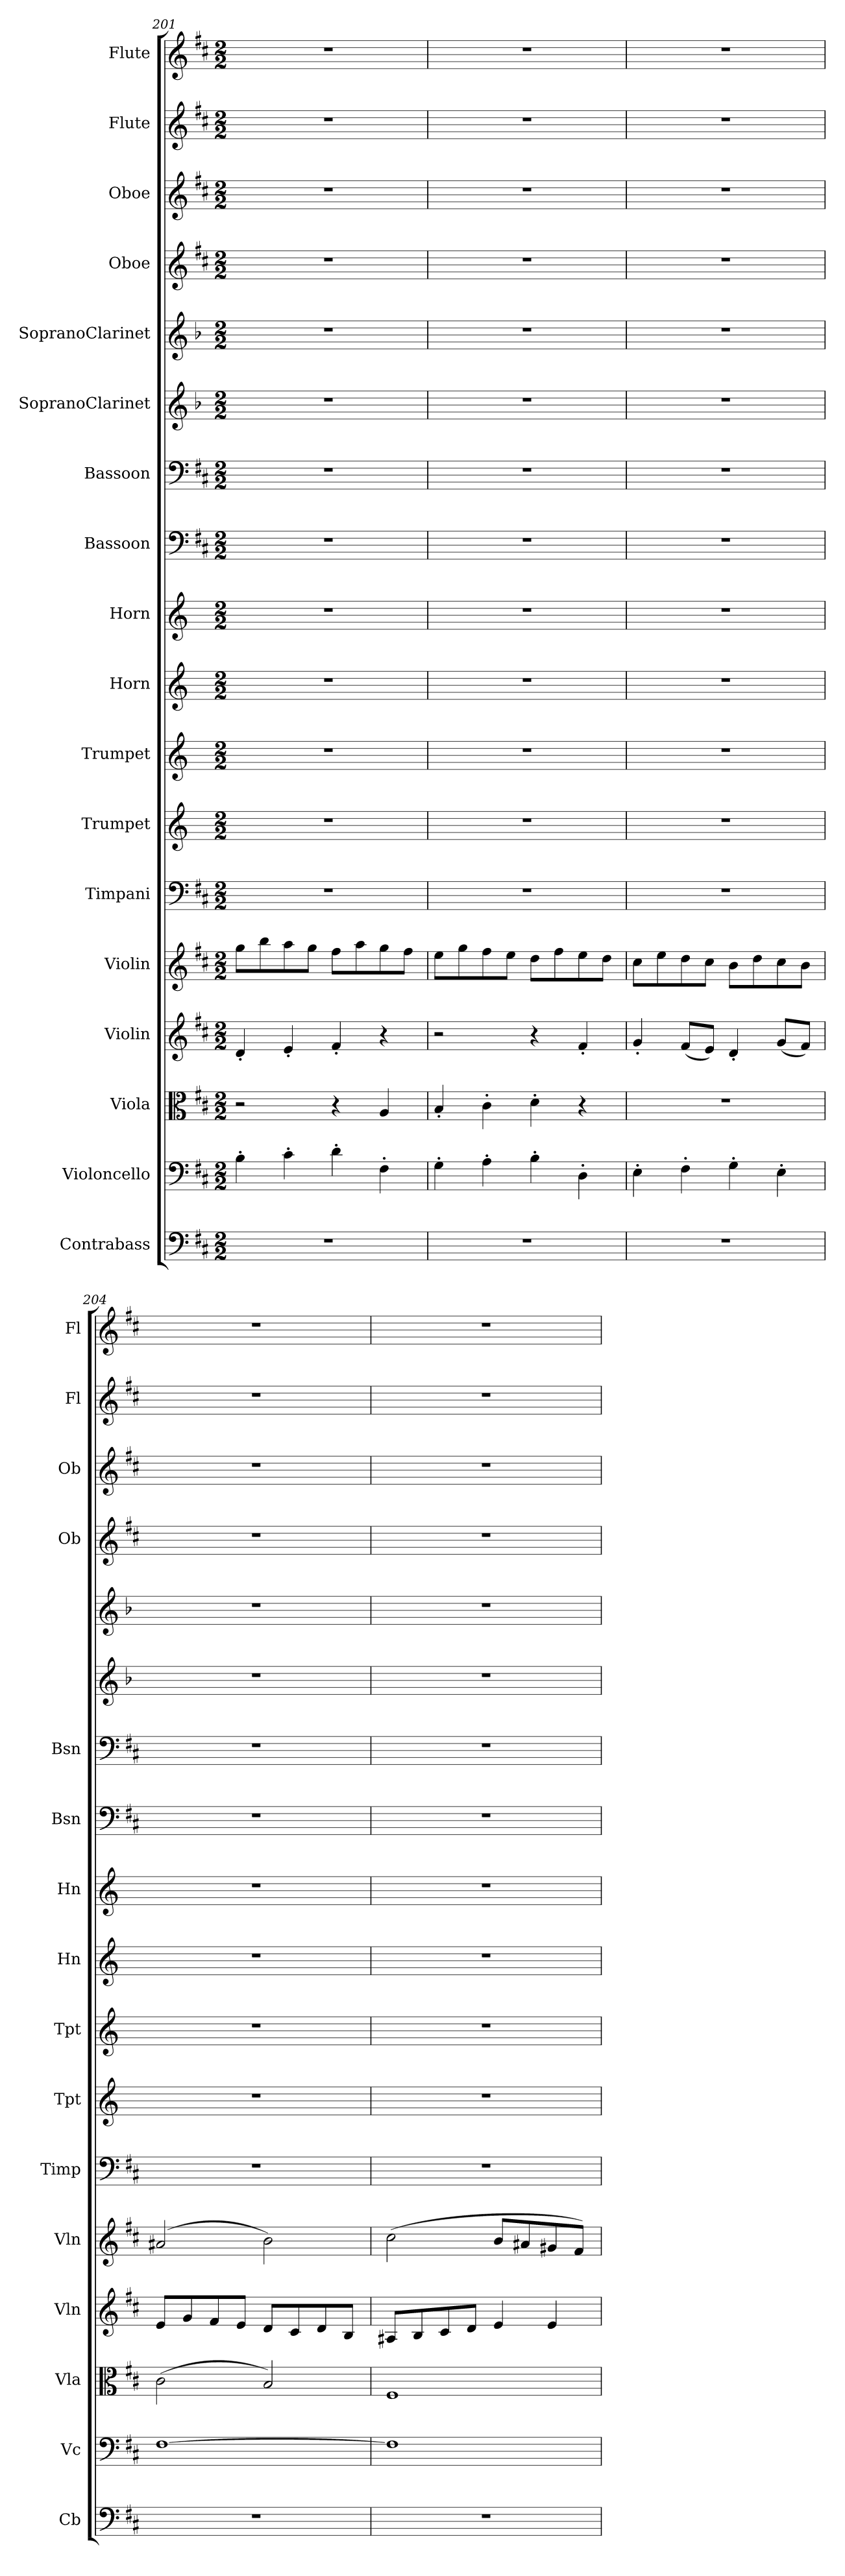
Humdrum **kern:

**kern	**kern	**kern	**kern	**kern	**kern	**kern	**kern	**kern	**kern	**kern	**kern	**kern	**kern	**kern	**kern	**kern	**kern
*part18	*part17	*part16	*part15	*part14	*part13	*part12	*part11	*part10	*part9	*part8	*part7	*part6	*part5	*part4	*part3	*part2	*part1
*staff18	*staff17	*staff16	*staff15	*staff14	*staff13	*staff12	*staff11	*staff10	*staff9	*staff8	*staff7	*staff6	*staff5	*staff4	*staff3	*staff2	*staff1
*I"Contrabass	*I"Violoncello	*I"Viola	*I"Violin	*I"Violin	*I"Timpani	*I"Trumpet	*I"Trumpet	*I"Horn	*I"Horn	*I"Bassoon	*I"Bassoon	*I"SopranoClarinet	*I"SopranoClarinet	*I"Oboe	*I"Oboe	*I"Flute	*I"Flute
*I'Cb	*I'Vc	*I'Vla	*I'Vln	*I'Vln	*I'Timp	*I'Tpt	*I'Tpt	*I'Hn	*I'Hn	*I'Bsn	*I'Bsn	*	*	*I'Ob	*I'Ob	*I'Fl	*I'Fl
*clefF4	*clefF4	*clefC3	*clefG2	*clefG2	*clefF4	*clefG2	*clefG2	*clefG2	*clefG2	*clefF4	*clefF4	*clefG2	*clefG2	*clefG2	*clefG2	*clefG2	*clefG2
*k[f#c#]	*k[f#c#]	*k[f#c#]	*k[f#c#]	*k[f#c#]	*k[f#c#]	*k[]	*k[]	*k[]	*k[]	*k[f#c#]	*k[f#c#]	*k[b-]	*k[b-]	*k[f#c#]	*k[f#c#]	*k[f#c#]	*k[f#c#]
*M2/2	*M2/2	*M2/2	*M2/2	*M2/2	*M2/2	*M2/2	*M2/2	*M2/2	*M2/2	*M2/2	*M2/2	*M2/2	*M2/2	*M2/2	*M2/2	*M2/2	*M2/2
=201	=201	=201	=201	=201	=201	=201	=201	=201	=201	=201	=201	=201	=201	=201	=201	=201	=201
1r	4B'\	2r	4d'/	8gg\L	1r	1r	1r	1r	1r	1r	1r	1r	1r	1r	1r	1r	1r
.	.	.	.	8bb\	.	.	.	.	.	.	.	.	.	.	.	.	.
.	4c#'\	.	4e'/	8aa\	.	.	.	.	.	.	.	.	.	.	.	.	.
.	.	.	.	8gg\J	.	.	.	.	.	.	.	.	.	.	.	.	.
.	4d'\	4r	4f#'/	8ff#\L	.	.	.	.	.	.	.	.	.	.	.	.	.
.	.	.	.	8aa\	.	.	.	.	.	.	.	.	.	.	.	.	.
.	4F#'\	4A/	4r	8gg\	.	.	.	.	.	.	.	.	.	.	.	.	.
.	.	.	.	8ff#\J	.	.	.	.	.	.	.	.	.	.	.	.	.
=202	=202	=202	=202	=202	=202	=202	=202	=202	=202	=202	=202	=202	=202	=202	=202	=202	=202
1r	4G'\	4B'/	2r	8ee\L	1r	1r	1r	1r	1r	1r	1r	1r	1r	1r	1r	1r	1r
.	.	.	.	8gg\	.	.	.	.	.	.	.	.	.	.	.	.	.
.	4A'\	4c#'\	.	8ff#\	.	.	.	.	.	.	.	.	.	.	.	.	.
.	.	.	.	8ee\J	.	.	.	.	.	.	.	.	.	.	.	.	.
.	4B'\	4d'\	4r	8dd\L	.	.	.	.	.	.	.	.	.	.	.	.	.
.	.	.	.	8ff#\	.	.	.	.	.	.	.	.	.	.	.	.	.
.	4D'\	4r	4f#'/	8ee\	.	.	.	.	.	.	.	.	.	.	.	.	.
.	.	.	.	8dd\J	.	.	.	.	.	.	.	.	.	.	.	.	.
=203	=203	=203	=203	=203	=203	=203	=203	=203	=203	=203	=203	=203	=203	=203	=203	=203	=203
1r	4E'\	1r	4g'/	8cc#\L	1r	1r	1r	1r	1r	1r	1r	1r	1r	1r	1r	1r	1r
.	.	.	.	8ee\	.	.	.	.	.	.	.	.	.	.	.	.	.
.	4F#'\	.	(8f#/L	8dd\	.	.	.	.	.	.	.	.	.	.	.	.	.
.	.	.	8e/J)	8cc#\J	.	.	.	.	.	.	.	.	.	.	.	.	.
.	4G'\	.	4d'/	8b\L	.	.	.	.	.	.	.	.	.	.	.	.	.
.	.	.	.	8dd\	.	.	.	.	.	.	.	.	.	.	.	.	.
.	4E'\	.	(8g/L	8cc#\	.	.	.	.	.	.	.	.	.	.	.	.	.
.	.	.	8f#/J)	8b\J	.	.	.	.	.	.	.	.	.	.	.	.	.
=204	=204	=204	=204	=204	=204	=204	=204	=204	=204	=204	=204	=204	=204	=204	=204	=204	=204
1r	[1F#\	(2c#\	8e/L	(2a#X/	1r	1r	1r	1r	1r	1r	1r	1r	1r	1r	1r	1r	1r
.	.	.	8g/	.	.	.	.	.	.	.	.	.	.	.	.	.	.
.	.	.	8f#/	.	.	.	.	.	.	.	.	.	.	.	.	.	.
.	.	.	8e/J	.	.	.	.	.	.	.	.	.	.	.	.	.	.
.	.	2B/)	8d/L	2b\)	.	.	.	.	.	.	.	.	.	.	.	.	.
.	.	.	8c#/	.	.	.	.	.	.	.	.	.	.	.	.	.	.
.	.	.	8d/	.	.	.	.	.	.	.	.	.	.	.	.	.	.
.	.	.	8B/J	.	.	.	.	.	.	.	.	.	.	.	.	.	.
=205	=205	=205	=205	=205	=205	=205	=205	=205	=205	=205	=205	=205	=205	=205	=205	=205	=205
1r	1F#\]	1F#/	8A#X/L	(2cc#\	1r	1r	1r	1r	1r	1r	1r	1r	1r	1r	1r	1r	1r
.	.	.	8B/	.	.	.	.	.	.	.	.	.	.	.	.	.	.
.	.	.	8c#/	.	.	.	.	.	.	.	.	.	.	.	.	.	.
.	.	.	8d/J	.	.	.	.	.	.	.	.	.	.	.	.	.	.
.	.	.	4e/	8b/L	.	.	.	.	.	.	.	.	.	.	.	.	.
.	.	.	.	8a#X/	.	.	.	.	.	.	.	.	.	.	.	.	.
.	.	.	4e/	8g#X/	.	.	.	.	.	.	.	.	.	.	.	.	.
.	.	.	.	8f#/J)	.	.	.	.	.	.	.	.	.	.	.	.	.
=	=	=	=	=	=	=	=	=	=	=	=	=	=	=	=	=	=
*-	*-	*-	*-	*-	*-	*-	*-	*-	*-	*-	*-	*-	*-	*-	*-	*-	*-
